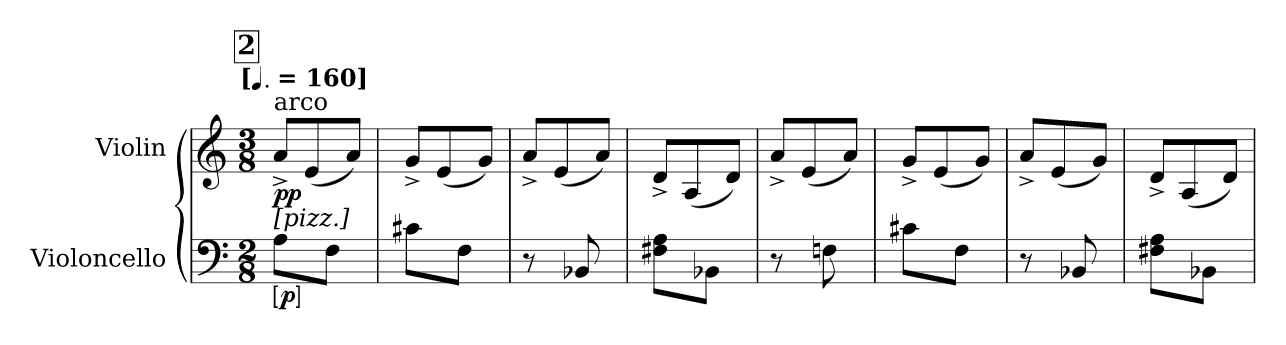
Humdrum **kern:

**kern	**dynam	**kern	**dynam
*part2	*part2	*part1	*part1
*staff2	*staff2	*staff1	*staff1
*I"Violoncello	*	*I"Violin	*
*I'Vc.	*	*I'Vln.	*
*clefF4	*	*clefG2	*
*k[]	*	*k[]	*
*C:	*	*C:	*
!!LO:TX:omd:t=[[quarter-dot] = 160]
*M2/8	*	*M3/8	*
*MM240	*	*MM240	*
*Xtuplet	*	*	*
!!LO:REH:place=s1:t=2
=49	=49	=49	=49
!	!	!LO:TX:a:t=arco	!
!LO:TX:a:t=[pizz.]	!	!	!
!	!LO:DY:ed=brack	!	!
16%3AL	p	8a^L	pp
.	.	(8e	.
16%3FJ	.	.	.
.	.	8aJ)	.
=50	=50	=50	=50
16%3c#XL	.	8g^L	.
.	.	(8e	.
16%3FJ	.	.	.
.	.	8gJ)	.
=51	=51	=51	=51
16%3r	.	8a^L	.
.	.	(8e	.
16%3BB-X	.	.	.
.	.	8aJ)	.
=52	=52	=52	=52
16%3F#X 16%3AL	.	8d^L	.
.	.	(8A	.
16%3BB-XJ	.	.	.
.	.	8dJ)	.
=53	=53	=53	=53
16%3r	.	8a^L	.
.	.	(8e	.
16%3Fn	.	.	.
.	.	8aJ)	.
=54	=54	=54	=54
16%3c#XL	.	8g^L	.
.	.	(8e	.
16%3FJ	.	.	.
.	.	8gJ)	.
=55	=55	=55	=55
16%3r	.	8a^L	.
.	.	(8e	.
16%3BB-X	.	.	.
.	.	8gJ)	.
=56	=56	=56	=56
16%3F#X 16%3AL	.	8d^L	.
.	.	(8A	.
16%3BB-XJ	.	.	.
.	.	8dJ)	.
=	=	=	=
*-	*-	*-	*-
